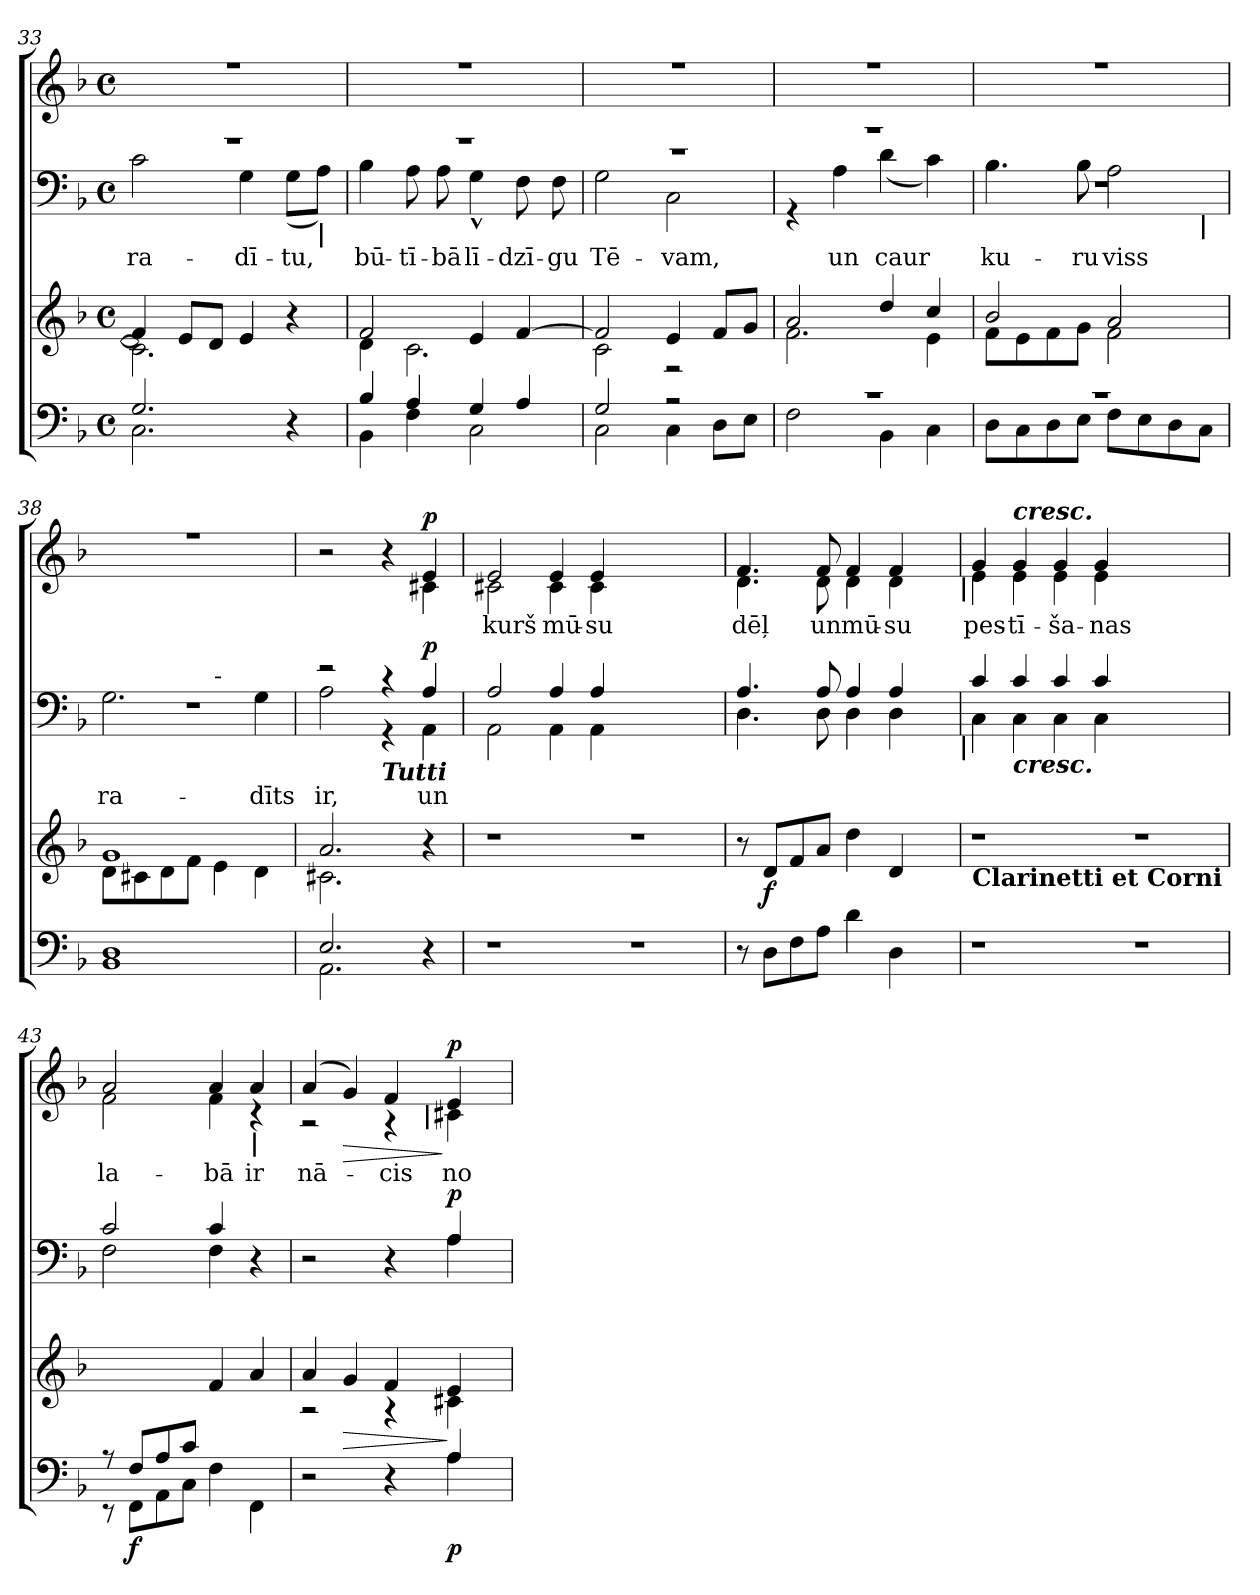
**kern	**dynam	**kern	**dynam	**kern	**text	**dynam	**kern	**text	**dynam
*part4	*part4	*part3	*part3	*part2	*part2	*part2	*part1	*part1	*part1
*staff4	*staff4	*staff3	*staff3	*staff2	*staff2	*staff2	*staff1	*staff1	*staff1
*clefF4	*	*clefG2	*	*clefF4	*	*	*clefG2	*	*
*k[b-]	*	*k[b-]	*	*k[b-]	*	*	*k[b-]	*	*
*F:	*	*F:	*	*F:	*	*	*F:	*	*
*M4/4	*	*M4/4	*	*M4/4	*	*	*M4/4	*	*
*met(c)	*	*met(c)	*	*met(c)	*	*	*met(c)	*	*
=33	=33	=33	=33	=33	=33	=33	=33	=33	=33
*^	*	*^	*	*^	*	*	*	*	*
!	!	!	!	!	!	!	!	!LO:LY:a:color=#000000	!	!	!	!
*	*	*	*	*	*	*	*	*	*	*^	*	*
2.Gi/	2.Ci\	.	4fi/]	2.ci\]	.	1r	2ci\	ra-	.	1r	1ryy	.	.
.	.	.	8ei/L	.	.	.	.	.	.	.	.	.	.
.	.	.	8di/J	.	.	.	.	.	.	.	.	.	.
!	!	!	!	!	!	!	!	!LO:LY:a:color=#000000	!	!	!	!	!
.	.	.	4ei/	.	.	.	4Gi\	-dī-	.	.	.	.	.
!	!	!	!	!	!	!	!	!LO:LY:a:color=#000000	!	!	!	!	!
4r	4ryy	.	4r	4ryy	.	.	(8Gi\L	-tu,	.	.	.	.	.
!	!	!	!	!	!	!	!LO:TX:b:B:t=|	!	!	!	!	!	!
.	.	.	.	.	.	.	8Ai\J)	.	.	.	.	.	.
=34	=34	=34	=34	=34	=34	=34	=34	=34	=34	=34	=34	=34	=34
!	!	!	!	!	!	!	!	!LO:LY:a:color=#000000	!	!	!	!	!
4B-i/	4BB-i\	.	2fi/	4di\	.	1r	4B-i\	bū-	.	1r	1ryy	.	.
!	!	!	!	!	!	!	!	!LO:LY:a:color=#000000	!	!	!	!	!
4Ai/	4Fi\	.	.	2.ci\	.	.	8Ai\	-tī-	.	.	.	.	.
!	!	!	!	!	!	!	!	!LO:LY:a:color=#000000	!	!	!	!	!
.	.	.	.	.	.	.	8Ai\	-bā	.	.	.	.	.
!	!	!	!	!	!	!	!	!LO:LY:a:color=#000000	!	!	!	!	!
4Gi/	2Ci\	.	4ei/	.	.	.	4G^^i\	lī-	.	.	.	.	.
!	!	!	!	!	!	!	!	!LO:LY:a:color=#000000	!	!	!	!	!
4Ai/	.	.	[4fi/	.	.	.	8Fi\	-dzī-	.	.	.	.	.
!	!	!	!	!	!	!	!	!LO:LY:a:color=#000000	!	!	!	!	!
.	.	.	.	.	.	.	8Fi\	-gu	.	.	.	.	.
=35	=35	=35	=35	=35	=35	=35	=35	=35	=35	=35	=35	=35	=35
!	!	!	!	!	!	!	!	!LO:LY:a:color=#000000	!	!	!	!	!
2Gi/	2Ci\	.	2fi/]	2ci\	.	1r	2Gi\	Tē-	.	1r	1ryy	.	.
!	!	!	!	!	!	!	!	!LO:LY:a:color=#000000	!	!	!	!	!
2r	4Ci\	.	4ei/	2r	.	.	2Ci\	-vam,	.	.	.	.	.
.	8Di\L	.	8fi/L	.	.	.	.	.	.	.	.	.	.
.	8Ei\J	.	8gi/J	.	.	.	.	.	.	.	.	.	.
=36	=36	=36	=36	=36	=36	=36	=36	=36	=36	=36	=36	=36	=36
1r	2Fi\	.	2ai/	2.fi\	.	1r	4r	.	.	1r	1ryy	.	.
!	!	!	!	!	!	!	!	!LO:LY:a:color=#000000	!	!	!	!	!
.	.	.	.	.	.	.	4Ai\	un	.	.	.	.	.
!	!	!	!	!	!	!	!	!LO:LY:a:color=#000000	!	!	!	!	!
.	4BB-i\	.	4ddi/	.	.	.	(4di\	caur	.	.	.	.	.
.	4Ci\	.	4cci/	4ei\	.	.	4ci\)	.	.	.	.	.	.
!!LO:LB:g=z	!!
=37	=37	=37	=37	=37	=37	=37	=37	=37	=37	=37	=37	=37	=37
!	!	!	!	!	!	!	!	!LO:LY:a:color=#000000	!	!	!	!	!
*	*	*	*	*	*	*	*^	*	*	*	*	*	*
1r	8Di\L	.	2b-i/	8fi\L	.	1r	4.B-i\	2..ryy	ku-	.	1r	1ryy	.	.
.	8Ci\	.	.	8ei\	.	.	.	.	.	.	.	.	.	.
.	8Di\	.	.	8fi\	.	.	.	.	.	.	.	.	.	.
!	!	!	!	!	!	!	!	!	!LO:LY:a:color=#000000	!	!	!	!	!
.	8Ei\J	.	.	8gi\J	.	.	8B-i\	.	-ru	.	.	.	.	.
!	!	!	!	!	!	!	!	!	!LO:LY:a:color=#000000	!	!	!	!	!
.	8Fi\L	.	2ai/	2fi\	.	.	2Ai\	.	viss	.	.	.	.	.
.	8Ei\	.	.	.	.	.	.	.	.	.	.	.	.	.
.	8Di\	.	.	.	.	.	.	.	.	.	.	.	.	.
!	!	!	!	!	!	!	!	!LO:TX:b:B:t=|	!	!	!	!	!	!
.	8Ci\J	.	.	.	.	.	.	8ryy	.	.	.	.	.	.
*v	*v	*	*	*	*	*	*	*	*	*	*	*	*	*
=38	=38	=38	=38	=38	=38	=38	=38	=38	=38	=38	=38	=38	=38
*^	*	*	*	*	*	*	*	*	*	*	*	*	*
!	!	!	!	!	!	!	!	!	!LO:LY:a:color=#000000	!	!	!	!	!
*v	*v	*	*	*	*	*	*	*	*	*	*	*	*	*
1BB-i 1Di	.	1gi	8di\L	.	1r	2.Gi\	2ryy	ra-	.	1r	1ryy	.	.
.	.	.	8c#Xi\	.	.	.	.	.	.	.	.	.	.
.	.	.	8di\	.	.	.	.	.	.	.	.	.	.
.	.	.	8fi\J	.	.	.	.	.	.	.	.	.	.
!	!	!	!	!	!	!	!LO:TX:a:t=-	!	!	!	!	!	!
.	.	.	4ei\	.	.	.	2ryy	.	.	.	.	.	.
!	!	!	!	!	!	!	!	!LO:LY:a:color=#000000	!	!	!	!	!
.	.	.	4di\	.	.	4Gi\	.	-dīts	.	.	.	.	.
*	*	*	*	*	*	*v	*v	*	*	*	*	*	*
=39	=39	=39	=39	=39	=39	=39	=39	=39	=39	=39	=39	=39
*^	*	*	*	*	*	*	*	*	*	*	*	*
*	*	*	*	*	*	*	*^	*	*	*	*	*	*
!	!	!	!	!	!	!	!	!	!LO:LY:a:color=#000000	!	!	!	!	!
*	*	*	*	*	*	*	*v	*v	*	*	*	*	*	*
2.Ei/	2.AAi\	.	2.ai/	2.c#Xi\	.	2r	2Ai\	ir,	.	2r	2ryy	.	.
!	!	!	!	!	!	!LO:TX:b:Bi:t=Tutti	!	!	!	!	!	!	!
.	.	.	.	.	.	4r	4r	.	.	4r	4ryy	.	.
!	!	!	!	!	!	!	!	!LO:LY:a:color=#000000	!	!	!	!	!
4r	4ryy	.	4r	4ryy	.	4Ai/	4AAi\	un	p	4ei/	4c#Xi\	.	p
*v	*v	*	*	*	*	*	*	*	*	*	*	*	*
*	*	*v	*v	*	*	*	*	*	*	*	*	*
=40	=40	=40	=40	=40	=40	=40	=40	=40	=40	=40	=40
*^	*	*^	*	*	*	*	*	*	*	*	*
!	!	!	!	!	!	!	!	!	!	!	!	!LO:LY:b:color=#000000	!
*v	*v	*	*	*	*	*	*	*	*	*	*	*	*
*	*	*v	*v	*	*	*	*	*	*	*	*	*
1r	.	1r	.	2Ai/	2AAi\	.	.	2ei/	2c#Xi\	kurš	.
!	!	!	!	!	!	!	!	!	!	!LO:LY:b:color=#000000	!
.	.	.	.	4Ai/	4AAi\	.	.	4ei/	4c#i\	mū-	.
!	!	!	!	!	!	!	!	!	!	!LO:LY:b:color=#000000	!
.	.	.	.	4Ai/	4AAi\	.	.	4ei/	4c#i\	-su	.
1r	.	1r	.	1ryy	1ryy	.	.	1ryy	1ryy	.	.
*	*	*	*	*	*	*	*	*v	*v	*	*
=41	=41	=41	=41	=41	=41	=41	=41	=41	=41	=41
*	*	*	*	*	*	*	*	*^	*	*
!	!	!	!	!	!	!	!	!	!	!LO:LY:b:color=#000000	!
*	*	*	*	*	*^	*	*	*	*^	*	*
8r	.	8r	.	4.Ai/	4.Di\	2ryy	.	.	4.fi/	4.di\	2ryy	dēļ	.
8Di\L	.	8di/L	f	.	.	.	.	.	.	.	.	.	.
8Fi\	.	8fi/	.	.	.	.	.	.	.	.	.	.	.
!	!	!	!	!	!	!	!	!	!	!	!	!LO:LY:b:color=#000000	!
8Ai\J	.	8ai/J	.	8Ai/	8Di\	.	.	.	8fi/	8di\	.	un	.
!	!	!	!	!	!	!	!	!	!	!	!	!LO:LY:b:color=#000000	!
4di\	.	4ddi\	.	4Ai/	4Di\	4ryy	.	.	4fi/	4di\	4ryy	mū-	.
!	!	!	!	!	!	!	!	!	!	!	!	!LO:LY:b:color=#000000	!
4Di\	.	4di/	.	4Ai/	4Di\	8ryy	.	.	4fi/	4di\	8ryy	-su	.
.	.	.	.	.	.	16ryy	.	.	.	.	16ryy	.	.
.	.	.	.	.	.	32ryy	.	.	.	.	32ryy	.	.
.	.	.	.	.	.	64ryy	.	.	.	.	64ryy	.	.
.	.	.	.	.	.	128...ryy	.	.	.	.	128...ryy	.	.
!	!	!	!	!	!	!	!	!	!	!	!LO:TX:b:B:t=|	!	!
!	!	!	!	!	!	!LO:TX:b:B:t=|	!	!	!	!	!	!	!
.	.	.	.	.	.	1024ryy	.	.	.	.	1024ryy	.	.
*	*	*	*	*	*v	*v	*	*	*	*	*	*	*
*	*	*	*	*	*	*	*	*v	*v	*v	*	*
!!LO:PB:g=z
=42	=42	=42	=42	=42	=42	=42	=42	=42	=42	=42
*	*	*	*	*	*^	*	*	*^	*	*
*	*	*	*	*	*	*	*	*	*	*^	*	*
!	!	!LO:TX:b:B:t=Clarinetti et Corni	!	!	!	!	!	!	!	!	!	!	!
!	!	!	!	!	!	!	!	!	!	!	!	!LO:LY:b:color=#000000	!
*	*	*	*	*	*v	*v	*	*	*	*	*	*	*
*	*	*	*	*	*	*	*	*	*v	*v	*	*
1r	.	1r	.	4ci/	4Ci\	.	.	4gi/	4ei\	pes-	.
!	!	!	!	!	!	!	!	!LO:TX:a:Bi:t=cresc.	!	!	!
!	!	!	!	!LO:TX:b:Bi:t=cresc.	!	!	!	!	!	!	!
!	!	!	!	!	!	!	!	!	!	!LO:LY:b:color=#000000	!
.	.	.	.	4ci/	4Ci\	.	.	4gi/	4ei\	-tī-	.
!	!	!	!	!	!	!	!	!	!	!LO:LY:b:color=#000000	!
.	.	.	.	4ci/	4Ci\	.	.	4gi/	4ei\	-ša-	.
!	!	!	!	!	!	!	!	!	!	!LO:LY:b:color=#000000	!
.	.	.	.	4ci/	4Ci\	.	.	4gi/	4ei\	-nas	.
1r	.	1r	.	1ryy	1ryy	.	.	1ryy	1ryy	.	.
=43	=43	=43	=43	=43	=43	=43	=43	=43	=43	=43	=43
*^	*	*	*	*	*	*	*	*	*	*	*
!	!	!	!	!	!	!	!	!	!	!	!LO:LY:b:color=#000000	!
8r	8r	.	2ryy	.	2ci/	2Fi\	.	.	2ai/	2fi\	la-	.
8Fi/L	8FFi\L	f	.	.	.	.	.	.	.	.	.	.
8Ai/	8AAi\	.	.	.	.	.	.	.	.	.	.	.
8ci/J	8Ci\J	.	.	.	.	.	.	.	.	.	.	.
!	!	!	!	!	!	!	!	!	!	!	!LO:LY:b:color=#000000	!
4Fi\	2ryy	.	4fi/	.	4ci/	4Fi\	.	.	4ai/	4fi\	-bā	.
!	!	!	!	!	!	!	!	!	!LO:TX:b:B:t=|	!	!	!
!	!	!	!	!	!	!	!	!	!	!	!LO:LY:b:color=#000000	!
4FFi\	.	.	4ai/	.	4r	4ryy	.	.	4ai/	4r	ir	.
*	*	*	*	*	*	*	*	*	*v	*v	*	*
=44	=44	=44	=44	=44	=44	=44	=44	=44	=44	=44	=44
*	*	*	*^	*	*	*	*	*	*	*	*
*	*	*	*	*	*	*	*	*	*	*^	*	*
!	!	!	!	!	!	!	!	!	!	!	!	!LO:LY:b:color=#000000	!
*	*	*	*	*	*	*	*	*	*	*	*^	*	*
2r	2ryy	.	4ai/	2r	.	2r	2ryy	.	.	(4ai/	2r	2ryy	nā-	.
!	!	!	!	!	!LO:HP:b	!	!	!	!	!	!	!	!	!LO:HP:b
.	.	.	4gi/	.	>	.	.	.	.	4gi/)	.	.	.	>
!	!	!	!	!	!	!	!	!	!	!	!	!	!LO:LY:b:color=#000000	!
4r	4ryy	.	4fi/	4r	.	4r	4ryy	.	.	4fi/	4r	8ryy	-cis	.
.	.	.	.	.	.	.	.	.	.	.	.	64ryy	.	.
.	.	.	.	.	.	.	.	.	.	.	.	256.ryy	.	.
!	!	!	!	!	!	!	!	!	!	!	!	!LO:TX:b:B:t=|	!	!
.	.	.	.	.	.	.	.	.	.	.	.	4ryy	.	.
!	!	!	!	!	!	!	!	!	!	!	!	!	!LO:LY:b:color=#000000	!
4Ai/	4Ai\	p	4ei/	4c#Xi\	]	4Ai/	4Ai\	.	p	4ei/	4c#Xi\	.	no	] p
.	.	.	.	.	.	.	.	.	.	.	.	16ryy	.	.
.	.	.	.	.	.	.	.	.	.	.	.	32ryy	.	.
.	.	.	.	.	.	.	.	.	.	.	.	128ryy	.	.
.	.	.	.	.	.	.	.	.	.	.	.	512ryy	.	.
*v	*v	*	*	*	*	*v	*v	*	*	*v	*v	*v	*	*
*	*	*v	*v	*	*	*	*	*	*	*
=	=	=	=	=	=	=	=	=	=
*-	*-	*-	*-	*-	*-	*-	*-	*-	*-
